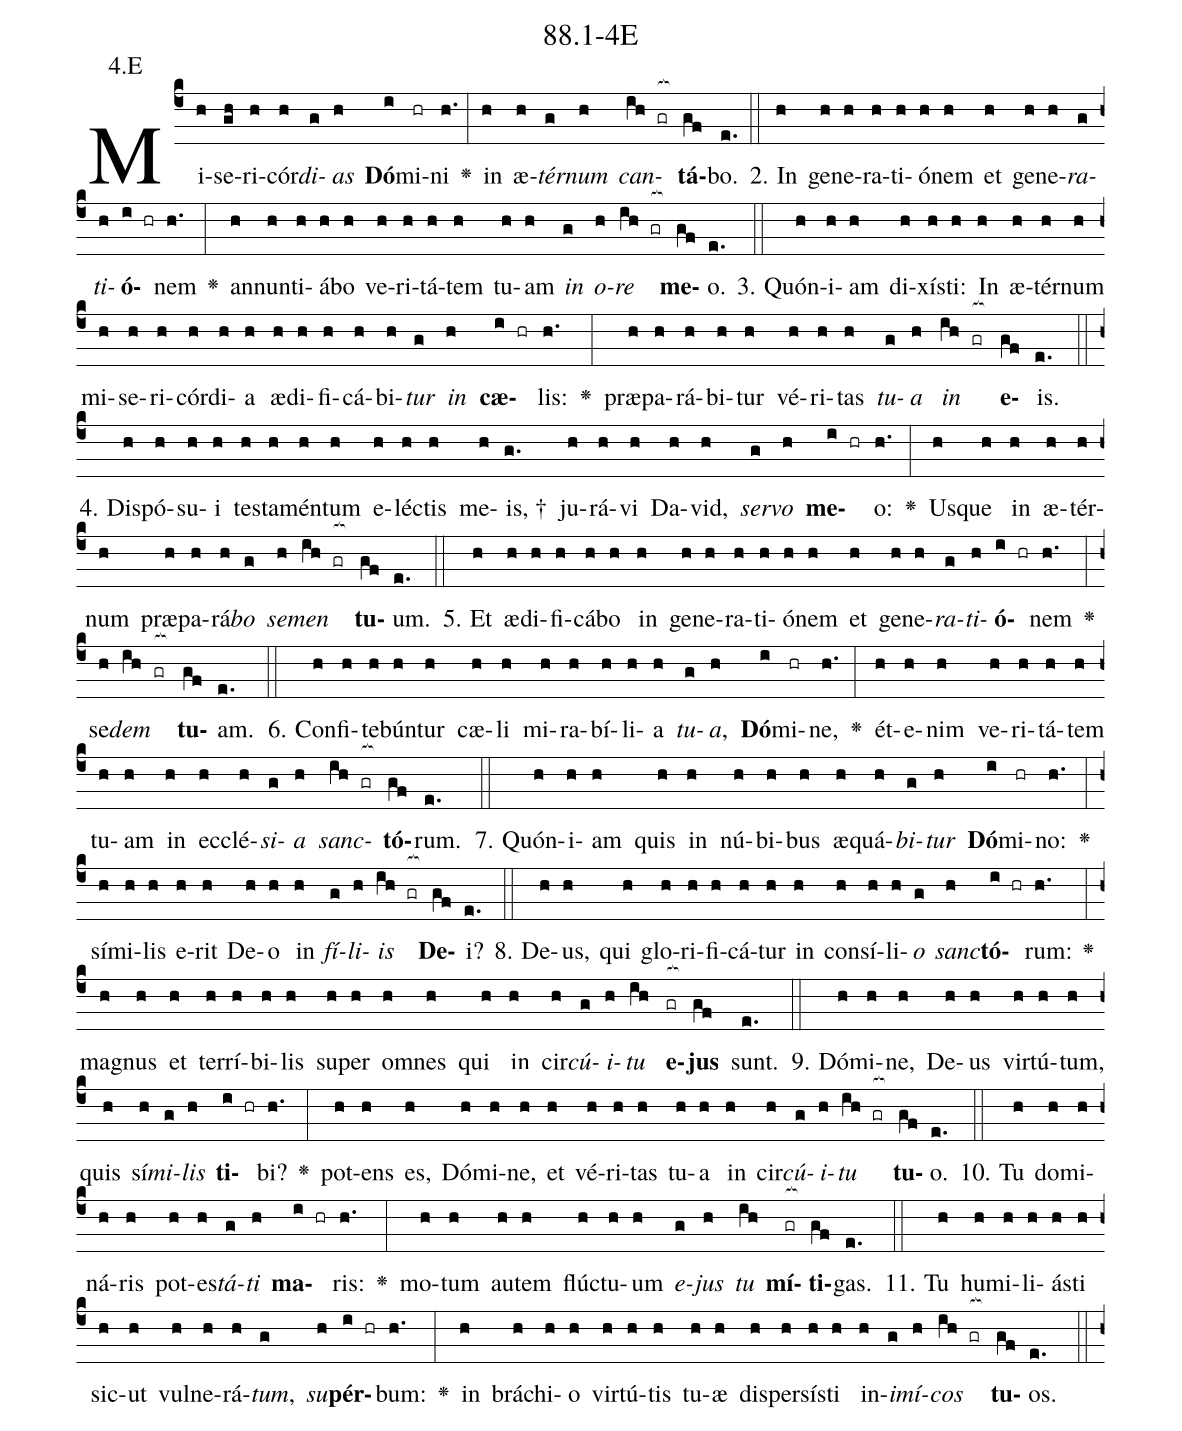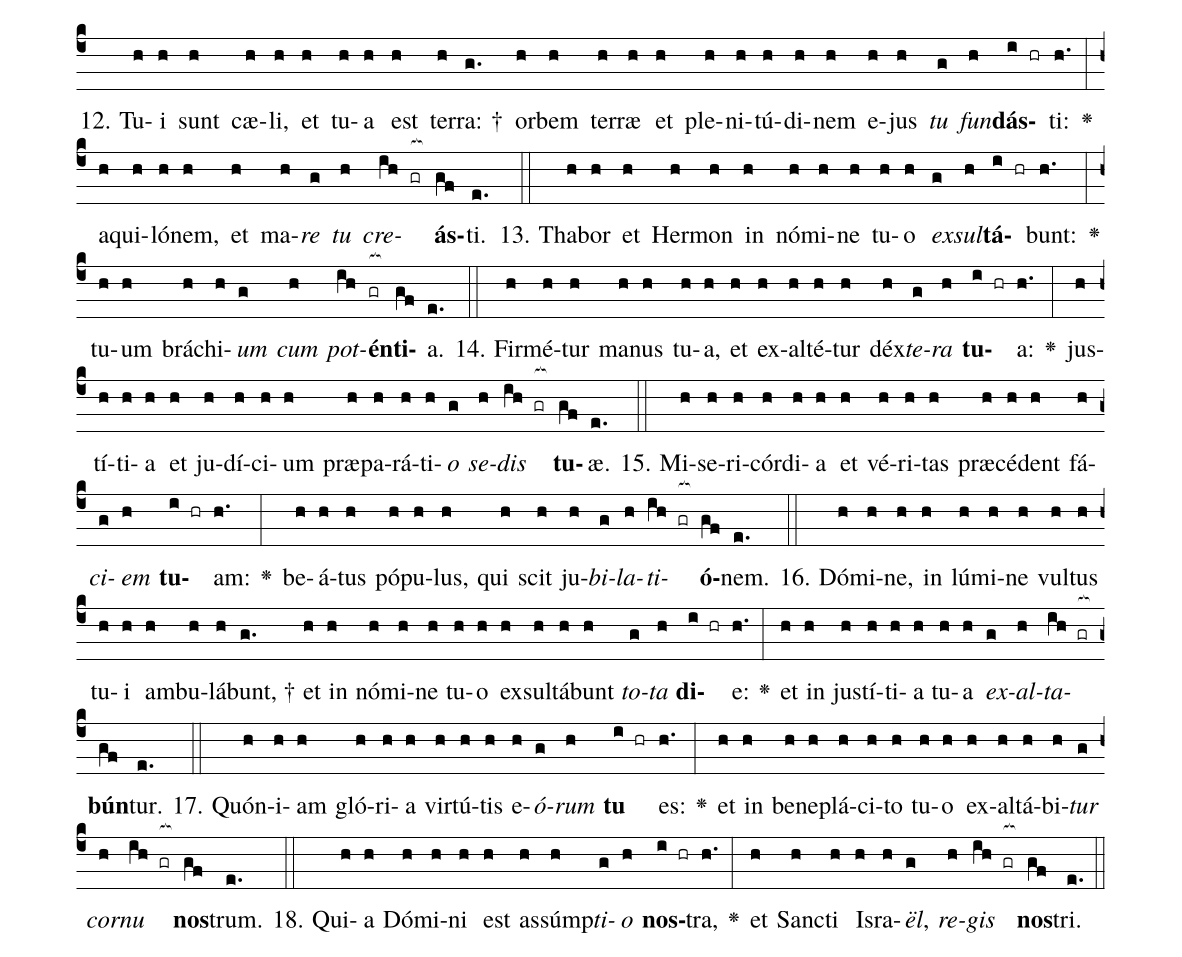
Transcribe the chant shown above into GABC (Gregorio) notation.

name: 88.1-4E;
annotation: 4.E;
%%
(c4)Mi(h)se(gh)ri(h)cór(h)<i>di</i>(g)<i>as</i>(h) <b>Dó</b>(i)mi(hr)ni(h.) <v>\greheightstar</v>(:) in(h) æ(h)<i>tér</i>(g)<i>num</i>(h) <i>can</i>(ih gr[ocb:1{])<b>tá</b>(gf[ocb:0}])bo.(e.) (::)
2. In(h) ge(h)ne(h)ra(h)ti(h)ó(h)nem(h) et(h) ge(h)ne(h)<i>ra</i>(g)<i>ti</i>(h)<b>ó</b>(i hr)nem(h.) <v>\greheightstar</v>(:) an(h)nun(h)ti(h)á(h)bo(h) ve(h)ri(h)tá(h)tem(h) tu(h)am(h) <i>in</i>(g) <i>o</i>(h)<i>re</i>(ih gr[ocb:1{]) <b>me</b>(gf[ocb:0}])o.(e.) (::)
3. Quón(h)i(h)am(h) di(h)xís(h)ti:(h) In(h) æ(h)tér(h)num(h) mi(h)se(h)ri(h)cór(h)di(h)a(h) æ(h)di(h)fi(h)cá(h)bi(h)<i>tur</i>(g) <i>in</i>(h) <b>cæ</b>(i hr)lis:(h.) <v>\greheightstar</v>(:) præ(h)pa(h)rá(h)bi(h)tur(h) vé(h)ri(h)tas(h) <i>tu</i>(g)<i>a</i>(h) <i>in</i>(ih gr[ocb:1{]) <b>e</b>(gf[ocb:0}])is.(e.) (::)
4. Dis(h)pó(h)su(h)i(h) tes(h)ta(h)mén(h)tum(h) e(h)léc(h)tis(h) me(h)is, †(g.) ju(h)rá(h)vi(h) Da(h)vid,(h) <i>ser</i>(g)<i>vo</i>(h) <b>me</b>(i hr)o:(h.) <v>\greheightstar</v>(:) Us(h)que(h) in(h) æ(h)tér(h)num(h) præ(h)pa(h)rá(h)<i>bo</i>(g) <i>se</i>(h)<i>men</i>(ih gr[ocb:1{]) <b>tu</b>(gf[ocb:0}])um.(e.) (::)
5. Et(h) æ(h)di(h)fi(h)cá(h)bo(h) in(h) ge(h)ne(h)ra(h)ti(h)ó(h)nem(h) et(h) ge(h)ne(h)<i>ra</i>(g)<i>ti</i>(h)<b>ó</b>(i hr)nem(h.) <v>\greheightstar</v>(:) se(h)<i>dem</i>(ih gr[ocb:1{]) <b>tu</b>(gf[ocb:0}])am.(e.) (::)
6. Con(h)fi(h)te(h)bún(h)tur(h) cæ(h)li(h) mi(h)ra(h)bí(h)li(h)a(h) <i>tu</i>(g)<i>a</i>,(h) <b>Dó</b>(i)mi(hr)ne,(h.) <v>\greheightstar</v>(:) ét(h)e(h)nim(h) ve(h)ri(h)tá(h)tem(h) tu(h)am(h) in(h) ec(h)clé(h)<i>si</i>(g)<i>a</i>(h) <i>sanc</i>(ih gr[ocb:1{])<b>tó</b>(gf[ocb:0}])rum.(e.) (::)
7. Quón(h)i(h)am(h) quis(h) in(h) nú(h)bi(h)bus(h) æ(h)quá(h)<i>bi</i>(g)<i>tur</i>(h) <b>Dó</b>(i)mi(hr)no:(h.) <v>\greheightstar</v>(:) sí(h)mi(h)lis(h) e(h)rit(h) De(h)o(h) in(h) <i>fí</i>(g)<i>li</i>(h)<i>is</i>(ih gr[ocb:1{]) <b>De</b>(gf[ocb:0}])i?(e.) (::)
8. De(h)us,(h) qui(h) glo(h)ri(h)fi(h)cá(h)tur(h) in(h) con(h)sí(h)li(h)<i>o</i>(g) <i>sanc</i>(h)<b>tó</b>(i hr)rum:(h.) <v>\greheightstar</v>(:) ma(h)gnus(h) et(h) ter(h)rí(h)bi(h)lis(h) su(h)per(h) om(h)nes(h) qui(h) in(h) cir(h)<i>cú</i>(g)<i>i</i>(h)<i>tu</i>(ih) <b>e</b>(gr[ocb:1{])<b>jus</b>(gf[ocb:0}]) sunt.(e.) (::)
9. Dó(h)mi(h)ne,(h) De(h)us(h) vir(h)tú(h)tum,(h) quis(h) sí(h)<i>mi</i>(g)<i>lis</i>(h) <b>ti</b>(i hr)bi?(h.) <v>\greheightstar</v>(:) pot(h)ens(h) es,(h) Dó(h)mi(h)ne,(h) et(h) vé(h)ri(h)tas(h) tu(h)a(h) in(h) cir(h)<i>cú</i>(g)<i>i</i>(h)<i>tu</i>(ih gr[ocb:1{]) <b>tu</b>(gf[ocb:0}])o.(e.) (::)
10. Tu(h) do(h)mi(h)ná(h)ris(h) pot(h)es(h)<i>tá</i>(g)<i>ti</i>(h) <b>ma</b>(i hr)ris:(h.) <v>\greheightstar</v>(:) mo(h)tum(h) au(h)tem(h) flúc(h)tu(h)um(h) <i>e</i>(g)<i>jus</i>(h) <i>tu</i>(ih) <b>mí</b>(gr[ocb:1{])<b>ti</b>(gf[ocb:0}])gas.(e.) (::)
11. Tu(h) hu(h)mi(h)li(h)ás(h)ti(h) sic(h)ut(h) vul(h)ne(h)rá(h)<i>tum</i>,(g) <i>su</i>(h)<b>pér</b>(i hr)bum:(h.) <v>\greheightstar</v>(:) in(h) brá(h)chi(h)o(h) vir(h)tú(h)tis(h) tu(h)æ(h) di(h)sper(h)sís(h)ti(h) in(h)<i>i</i>(g)<i>mí</i>(h)<i>cos</i>(ih gr[ocb:1{]) <b>tu</b>(gf[ocb:0}])os.(e.) (::)
12. Tu(h)i(h) sunt(h) cæ(h)li,(h) et(h) tu(h)a(h) est(h) ter(h)ra: †(g.) or(h)bem(h) ter(h)ræ(h) et(h) ple(h)ni(h)tú(h)di(h)nem(h) e(h)jus(h) <i>tu</i>(g) <i>fun</i>(h)<b>dás</b>(i hr)ti:(h.) <v>\greheightstar</v>(:) a(h)qui(h)ló(h)nem,(h) et(h) ma(h)<i>re</i>(g) <i>tu</i>(h) <i>cre</i>(ih gr[ocb:1{])<b>ás</b>(gf[ocb:0}])ti.(e.) (::)
13. Tha(h)bor(h) et(h) Her(h)mon(h) in(h) nó(h)mi(h)ne(h) tu(h)o(h) <i>ex</i>(g)<i>sul</i>(h)<b>tá</b>(i hr)bunt:(h.) <v>\greheightstar</v>(:) tu(h)um(h) brá(h)chi(h)<i>um</i>(g) <i>cum</i>(h) <i>pot</i>(ih)<b>én</b>(gr[ocb:1{])<b>ti</b>(gf[ocb:0}])a.(e.) (::)
14. Fir(h)mé(h)tur(h) ma(h)nus(h) tu(h)a,(h) et(h) ex(h)al(h)té(h)tur(h) déx(h)<i>te</i>(g)<i>ra</i>(h) <b>tu</b>(i hr)a:(h.) <v>\greheightstar</v>(:) jus(h)tí(h)ti(h)a(h) et(h) ju(h)dí(h)ci(h)um(h) præ(h)pa(h)rá(h)ti(h)<i>o</i>(g) <i>se</i>(h)<i>dis</i>(ih gr[ocb:1{]) <b>tu</b>(gf[ocb:0}])æ.(e.) (::)
15. Mi(h)se(h)ri(h)cór(h)di(h)a(h) et(h) vé(h)ri(h)tas(h) præ(h)cé(h)dent(h) fá(h)<i>ci</i>(g)<i>em</i>(h) <b>tu</b>(i hr)am:(h.) <v>\greheightstar</v>(:) be(h)á(h)tus(h) pó(h)pu(h)lus,(h) qui(h) scit(h) ju(h)<i>bi</i>(g)<i>la</i>(h)<i>ti</i>(ih gr[ocb:1{])<b>ó</b>(gf[ocb:0}])nem.(e.) (::)
16. Dó(h)mi(h)ne,(h) in(h) lú(h)mi(h)ne(h) vul(h)tus(h) tu(h)i(h) am(h)bu(h)lá(h)bunt, †(g.) et(h) in(h) nó(h)mi(h)ne(h) tu(h)o(h) ex(h)sul(h)tá(h)bunt(h) <i>to</i>(g)<i>ta</i>(h) <b>di</b>(i hr)e:(h.) <v>\greheightstar</v>(:) et(h) in(h) jus(h)tí(h)ti(h)a(h) tu(h)a(h) <i>ex</i>(g)<i>al</i>(h)<i>ta</i>(ih gr[ocb:1{])<b>bún</b>(gf[ocb:0}])tur.(e.) (::)
17. Quón(h)i(h)am(h) gló(h)ri(h)a(h) vir(h)tú(h)tis(h) e(h)<i>ó</i>(g)<i>rum</i>(h) <b>tu</b>(i hr) es:(h.) <v>\greheightstar</v>(:) et(h) in(h) be(h)ne(h)plá(h)ci(h)to(h) tu(h)o(h) ex(h)al(h)tá(h)bi(h)<i>tur</i>(g) <i>cor</i>(h)<i>nu</i>(ih gr[ocb:1{]) <b>nos</b>(gf[ocb:0}])trum.(e.) (::)
18. Qui(h)a(h) Dó(h)mi(h)ni(h) est(h) as(h)súmp(h)<i>ti</i>(g)<i>o</i>(h) <b>nos</b>(i hr)tra,(h.) <v>\greheightstar</v>(:) et(h) Sanc(h)ti(h) Is(h)ra(h)<i>ël</i>,(g) <i>re</i>(h)<i>gis</i>(ih gr[ocb:1{]) <b>nos</b>(gf[ocb:0}])tri.(e.) (::)
